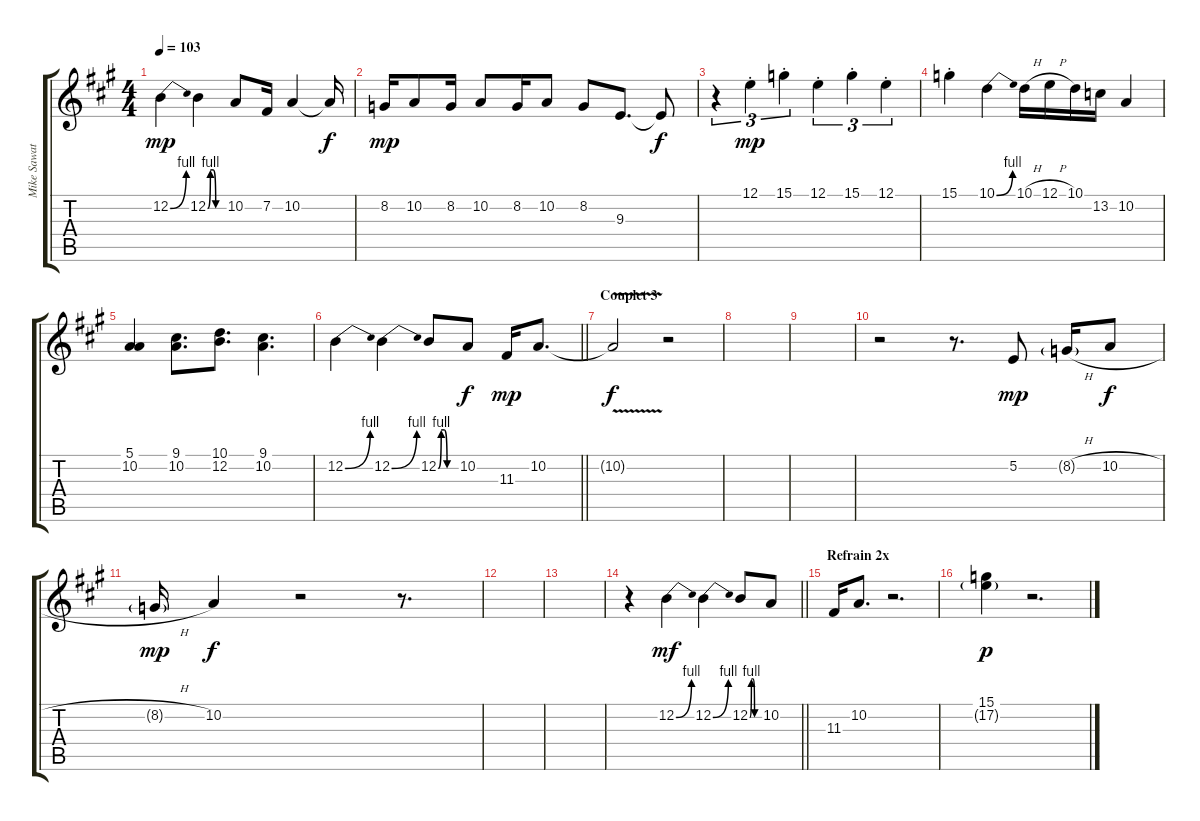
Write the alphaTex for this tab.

\track ("Mike Sawatzky harmonica" "Mike Sawat") {instrument harmonica}
\staff {score tabs}
\tuning (E4 B3 G3 D3 A2 E2) {hide}
\ts (4 4)
\tempo 103
\clef g2
\ks a
12.2{be (bend 0 0 60 4)}.4{dy mp} 12.2{be (custom 0 0 10 4 20 4 30 0 60 0)}.4 10.2.8 7.2.16 10.2.4 10.2{t}.16{dy f} |
8.2.16{dy mp} 10.2.8 8.2.16 10.2.8 8.2.16 10.2.8 8.2.8 9.3.8{d} 9.3{t}.8{dy f} |
r.4{tu (3 2)} 12.1{st}.4{tu (3 2) dy mp} 15.1{st}.4{tu (3 2)} 12.1{st}.4{tu (3 2)} 15.1{st}.4{tu (3 2)} 12.1{st}.4{tu (3 2)} |
15.1{st}.4 10.1{be (bend 0 0 60 4)}.4 10.1{h}.16 12.1{h}.16 10.1.16 13.2.16 10.2.4 |
(5.1 10.2).4 (9.1 10.2).8{d} (10.1 12.2).8{d} (9.1 10.2).4{d} |
\barLineRight lightlight
12.2{be (bend 0 0 60 4)}.4 12.2{be (bend 0 0 60 4)}.4 12.2{be (custom 0 0 10 4 20 4 30 0 60 0)}.8 10.2.8{dy f} 11.3.16{dy mp} 10.2.8{d} |
\section ("" "Couplet 3")
10.2{v t}.2{dy f} r.2 |
|
|
r.2 r.8{d} 5.2.8{dy mp} 8.2{h g}.16 10.2{h}.8{dy f} |
8.2{h g}.16{dy mp} 10.2.4{dy f} r.2 r.8{d} |
|
|
\barLineRight lightlight
r.4 12.2{be (bend 0 0 60 4)}.4{dy mf} 12.2{be (bend 0 0 60 4)}.4 12.2{be (custom 0 0 10 4 20 4 30 0 60 0)}.8 10.2.8 |
\section ("" "Refrain 2x")
11.3.16 10.2.8{d} r.2{d} |
(15.1 17.2{g}).4{dy p} r.2{d}
